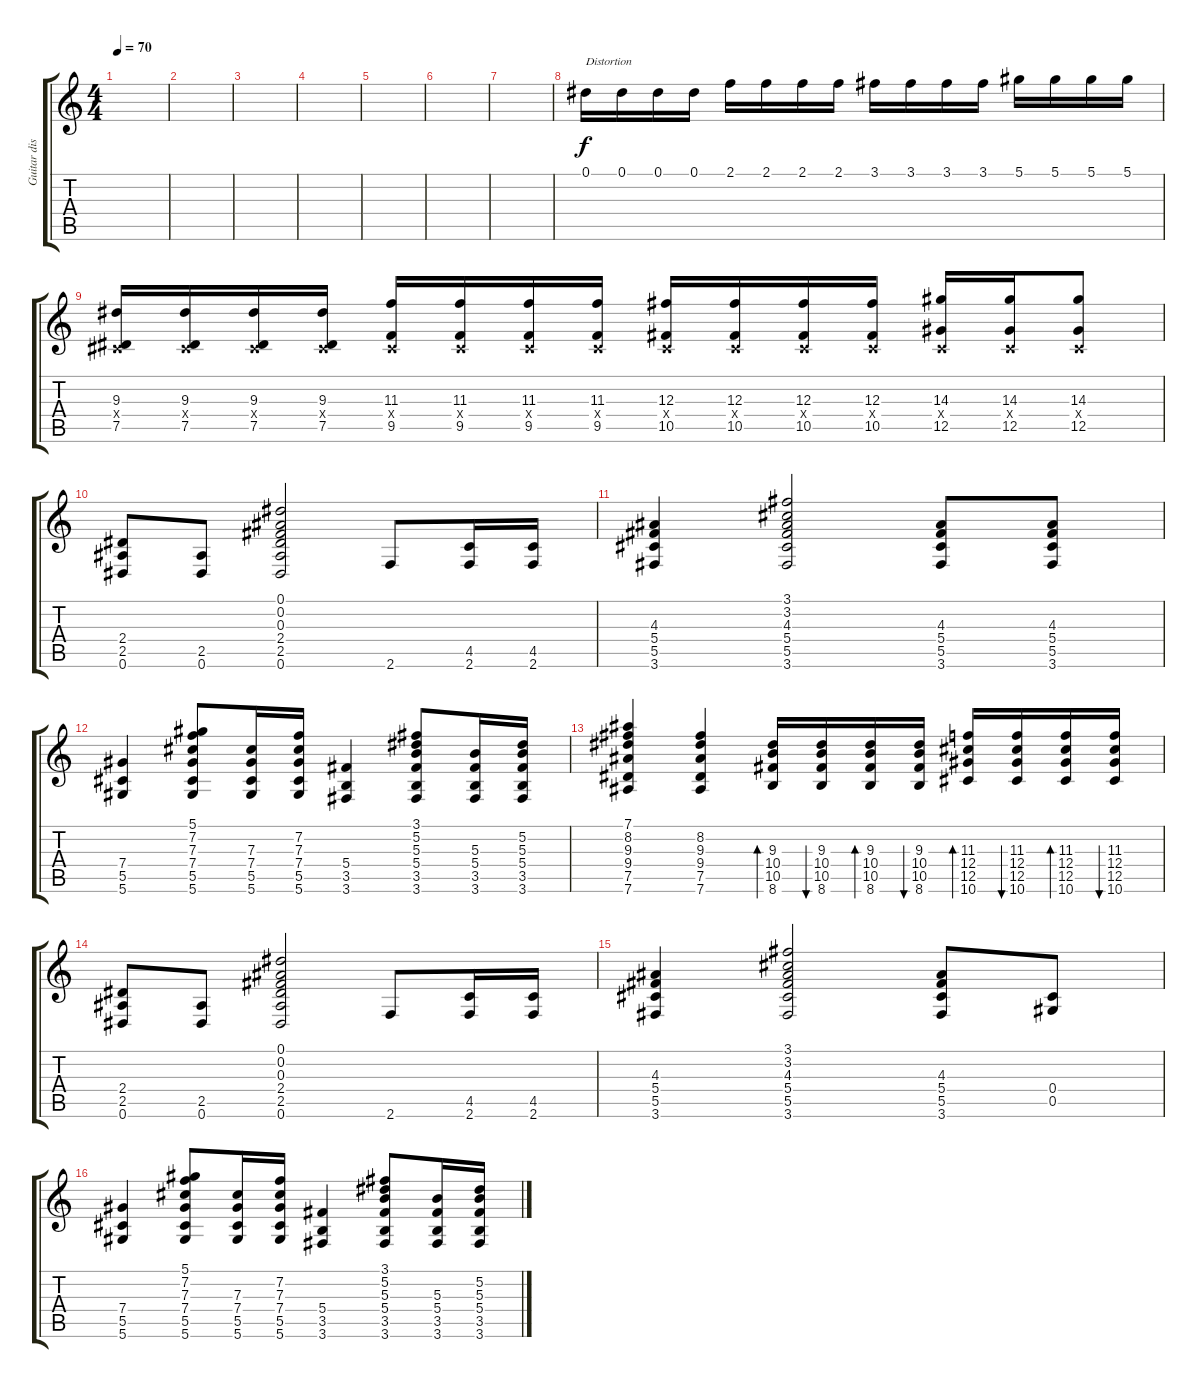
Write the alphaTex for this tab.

\track ("Guitar disto (Jade)" "Guitar dis") {instrument acousticguitarsteel}
\staff {score tabs}
\tuning (Eb4 Bb3 Gb3 Db3 Ab2 Eb2) {hide}
\ts (4 4)
\tempo 70
\clef g2
\ks c
|
|
|
|
|
|
|
0.1.16{txt "Distortion" instrument overdrivenguitar} 0.1.16 0.1.16 0.1.16 2.1.16 2.1.16 2.1.16 2.1.16 3.1.16 3.1.16 3.1.16 3.1.16 5.1.16 5.1.16 5.1.16 5.1.16 |
(9.3 0.4{x} 7.5).16 (9.3 0.4{x} 7.5).16 (9.3 0.4{x} 7.5).16 (9.3 0.4{x} 7.5).16 (11.3 0.4{x} 9.5).16 (11.3 0.4{x} 9.5).16 (11.3 0.4{x} 9.5).16 (11.3 0.4{x} 9.5).16 (12.3 0.4{x} 10.5).16 (12.3 0.4{x} 10.5).16 (12.3 0.4{x} 10.5).16 (12.3 0.4{x} 10.5).16 (14.3 0.4{x} 12.5).16 (14.3 0.4{x} 12.5).16 (14.3 0.4{x} 12.5).8 |
(2.4 2.5 0.6).8 (2.5 0.6).8 (0.1 0.2 0.3 2.4 2.5 0.6).2 2.6.8 (4.5 2.6).16 (4.5 2.6).16 |
(4.3 5.4 5.5 3.6).4 (3.1 3.2 4.3 5.4 5.5 3.6).2 (4.3 5.4 5.5 3.6).8 (4.3 5.4 5.5 3.6).8 |
(7.4 5.5 5.6).4 (5.1 7.2 7.3 7.4 5.5 5.6).8 (7.3 7.4 5.5 5.6).16 (7.2 7.3 7.4 5.5 5.6).16 (5.4 3.5 3.6).4 (3.1 5.2 5.3 5.4 3.5 3.6).8 (5.3 5.4 3.5 3.6).16 (5.2 5.3 5.4 3.5 3.6).16 |
(7.1 8.2 9.3 9.4 7.5 7.6).4 (8.2 9.3 9.4 7.5 7.6).4 (9.3 10.4 10.5 8.6).16{bd 30} (9.3 10.4 10.5 8.6).16{bu 30} (9.3 10.4 10.5 8.6).16{bd 30} (9.3 10.4 10.5 8.6).16{bu 30} (11.3 12.4 12.5 10.6).16{bd 30} (11.3 12.4 12.5 10.6).16{bu 30} (11.3 12.4 12.5 10.6).16{bd 30} (11.3 12.4 12.5 10.6).16{bu 30} |
(2.4 2.5 0.6).8{instrument overdrivenguitar} (2.5 0.6).8 (0.1 0.2 0.3 2.4 2.5 0.6).2 2.6.8 (4.5 2.6).16 (4.5 2.6).16 |
(4.3 5.4 5.5 3.6).4 (3.1 3.2 4.3 5.4 5.5 3.6).2 (4.3 5.4 5.5 3.6).8 (0.4 0.5).8 |
(7.4 5.5 5.6).4 (5.1 7.2 7.3 7.4 5.5 5.6).8 (7.3 7.4 5.5 5.6).16 (7.2 7.3 7.4 5.5 5.6).16 (5.4 3.5 3.6).4 (3.1 5.2 5.3 5.4 3.5 3.6).8 (5.3 5.4 3.5 3.6).16 (5.2 5.3 5.4 3.5 3.6).16
